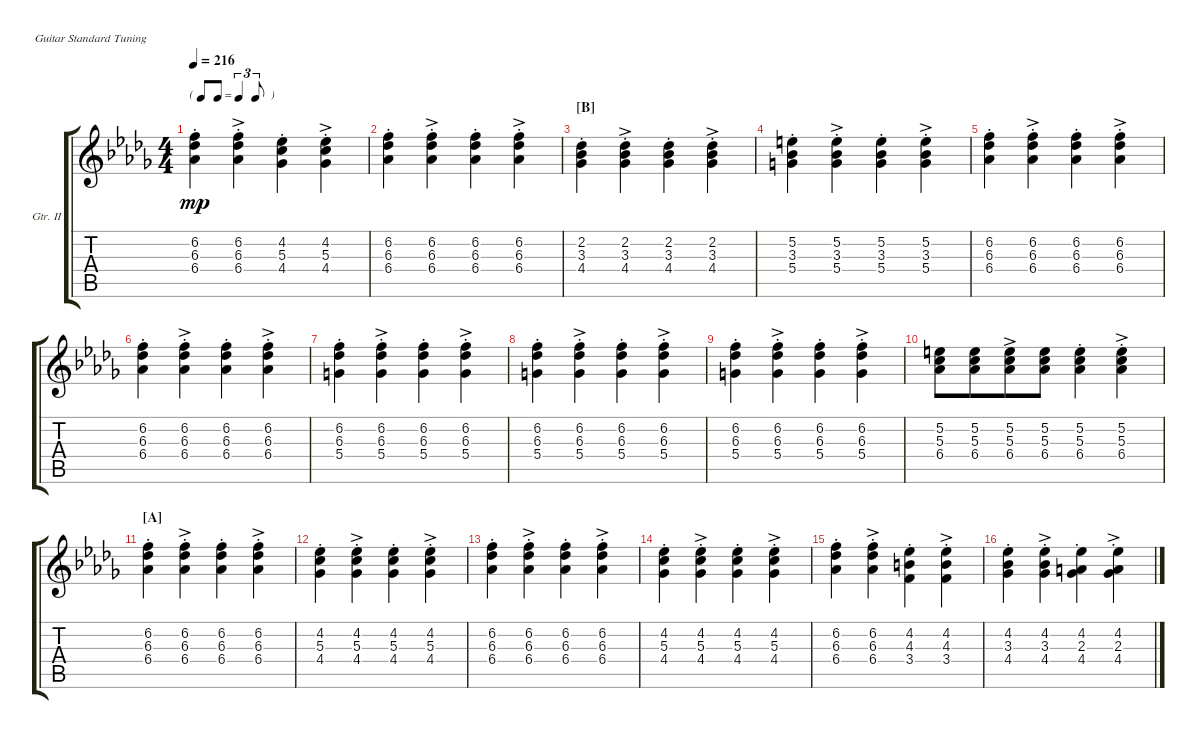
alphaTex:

\defaultSystemsLayout 4
\bracketExtendMode groupsimilarinstruments
\firstSystemTrackNameOrientation horizontal
\otherSystemsTrackNameOrientation horizontal
\track ("Guitar II" "Gtr. II") {instrument acousticguitarsteel}
\staff {score tabs}
\tuning (E4 B3 G3 D3 A2 E2)
\ts (4 4)
\tf triplet8th
\tempo 216
\clef g2
\ks db
(6.2{st} 6.3{st} 6.4{st}).4{dy mp} (6.2{ac st} 6.3{ac st} 6.4{ac st}).4 (4.4{st} 5.3{st} 4.2{st}).4 (4.4{ac st} 5.3{ac st} 4.2{ac st}).4 |
(6.2{st} 6.3{st} 6.4{st}).4 (6.2{ac st} 6.3{ac st} 6.4{ac st}).4 (6.2{st} 6.3{st} 6.4{st}).4 (6.2{ac st} 6.3{ac st} 6.4{ac st}).4 |
\section ("B" "")
(4.4{st} 3.3{st} 2.2{st}).4 (4.4{ac st} 3.3{ac st} 2.2{ac st}).4 (4.4{st} 3.3{st} 2.2{st}).4 (4.4{ac st} 3.3{ac st} 2.2{ac st}).4 |
(5.4{st} 3.3{st} 5.2{st}).4 (5.4{ac st} 3.3{ac st} 5.2{ac st}).4 (5.4{st} 3.3{st} 5.2{st}).4 (5.4{ac st} 3.3{ac st} 5.2{ac st}).4 |
(6.2{st} 6.3{st} 6.4{st}).4 (6.2{ac st} 6.3{ac st} 6.4{ac st}).4 (6.2{st} 6.3{st} 6.4{st}).4 (6.2{ac st} 6.3{ac st} 6.4{ac st}).4 |
(6.2{st} 6.3{st} 6.4{st}).4 (6.2{ac st} 6.3{ac st} 6.4{ac st}).4 (6.2{st} 6.3{st} 6.4{st}).4 (6.2{ac st} 6.3{ac st} 6.4{ac st}).4 |
(5.4{st} 6.3{st} 6.2{st}).4 (5.4{ac st} 6.3{ac st} 6.2{ac st}).4 (5.4{st} 6.3{st} 6.2{st}).4 (5.4{ac st} 6.3{ac st} 6.2{ac st}).4 |
(5.4{st} 6.3{st} 6.2{st}).4 (5.4{ac st} 6.3{ac st} 6.2{ac st}).4 (5.4{st} 6.3{st} 6.2{st}).4 (5.4{ac st} 6.3{ac st} 6.2{ac st}).4 |
(5.4{st} 6.3{st} 6.2{st}).4 (5.4{ac st} 6.3{ac st} 6.2{ac st}).4 (5.4{st} 6.3{st} 6.2{st}).4 (5.4{ac st} 6.3{ac st} 6.2{ac st}).4 |
(6.4 5.3 5.2).8 (6.4 5.3 5.2).8{beam merge} (6.4{ac} 5.3{ac} 5.2{ac}).8 (6.4 5.3 5.2).8 (6.4{st} 5.3{st} 5.2{st}).4 (6.4{ac st} 5.3{ac st} 5.2{ac st}).4 |
\section ("A" "")
(6.2{st} 6.3{st} 6.4{st}).4 (6.2{ac st} 6.3{ac st} 6.4{ac st}).4 (6.2{st} 6.3{st} 6.4{st}).4 (6.2{ac st} 6.3{ac st} 6.4{ac st}).4 |
(4.4{st} 5.3{st} 4.2{st}).4 (4.4{ac st} 5.3{ac st} 4.2{ac st}).4 (4.4{st} 5.3{st} 4.2{st}).4 (4.4{ac st} 5.3{ac st} 4.2{ac st}).4 |
(6.2{st} 6.3{st} 6.4{st}).4 (6.2{ac st} 6.3{ac st} 6.4{ac st}).4 (6.2{st} 6.3{st} 6.4{st}).4 (6.2{ac st} 6.3{ac st} 6.4{ac st}).4 |
(4.4{st} 5.3{st} 4.2{st}).4 (4.4{ac st} 5.3{ac st} 4.2{ac st}).4 (4.4{st} 5.3{st} 4.2{st}).4 (4.4{ac st} 5.3{ac st} 4.2{ac st}).4 |
(6.2{st} 6.3{st} 6.4{st}).4 (6.2{ac st} 6.3{ac st} 6.4{ac st}).4 (4.2{st} 4.3{st} 3.4{st}).4 (4.2{ac st} 4.3{ac st} 3.4{ac st}).4 |
(4.2{st} 3.3{st} 4.4{st}).4 (4.2{ac st} 3.3{ac st} 4.4{ac st}).4 (4.2{st} 2.3{st} 4.4{st}).4 (4.2{ac st} 2.3{ac st} 4.4{ac st}).4
